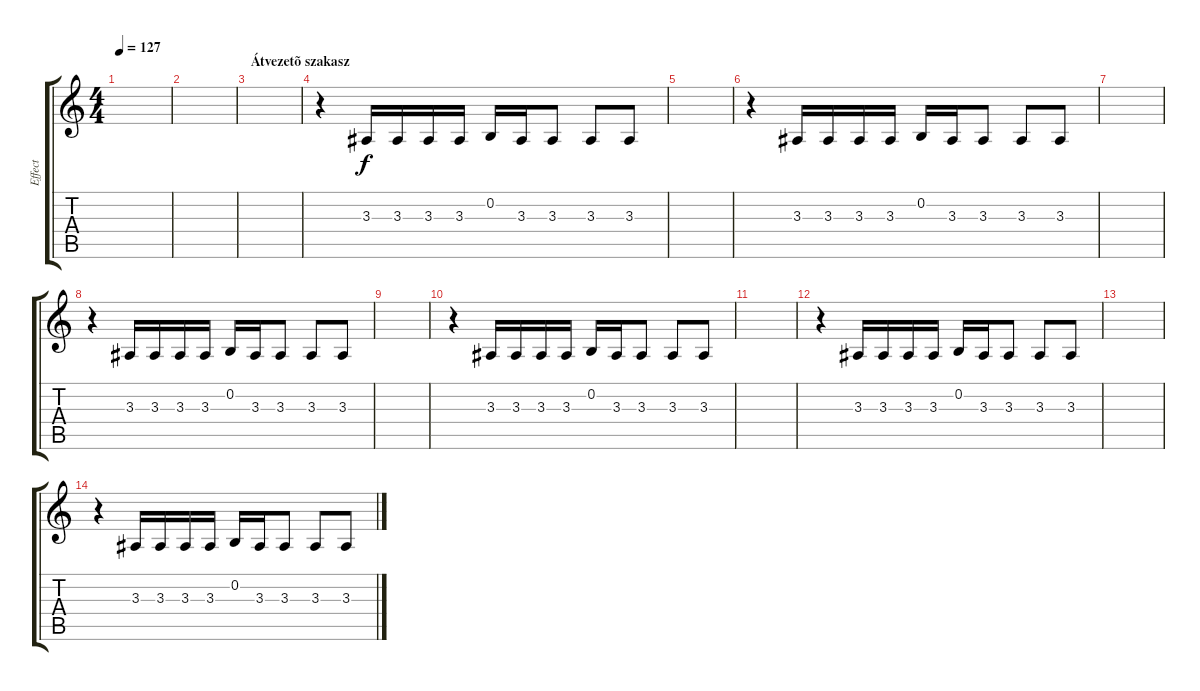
\track ("Effect" "Effect") {instrument taikodrum}
\staff {score tabs}
\tuning (E4 B3 G3 D3 A2 E2) {hide}
\ts (4 4)
\tempo 127
\clef g2
\ks c
|
|
\section ("" "Átvezetõ szakasz")
|
r.4{volume 9 instrument lead5charang} 3.3.16 3.3.16 3.3.16 3.3.16 0.2.16 3.3.16 3.3.8 3.3.8 3.3.8 |
|
r.4{volume 9 instrument lead5charang} 3.3.16 3.3.16 3.3.16 3.3.16 0.2.16 3.3.16 3.3.8 3.3.8 3.3.8 |
|
r.4{volume 9 instrument lead5charang} 3.3.16 3.3.16 3.3.16 3.3.16 0.2.16 3.3.16 3.3.8 3.3.8 3.3.8 |
|
r.4{volume 9 instrument lead5charang} 3.3.16 3.3.16 3.3.16 3.3.16 0.2.16 3.3.16 3.3.8 3.3.8 3.3.8 |
|
r.4{volume 9 instrument lead5charang} 3.3.16 3.3.16 3.3.16 3.3.16 0.2.16 3.3.16 3.3.8 3.3.8 3.3.8 |
|
r.4{volume 9 instrument lead5charang} 3.3.16 3.3.16 3.3.16 3.3.16 0.2.16 3.3.16 3.3.8 3.3.8 3.3.8
